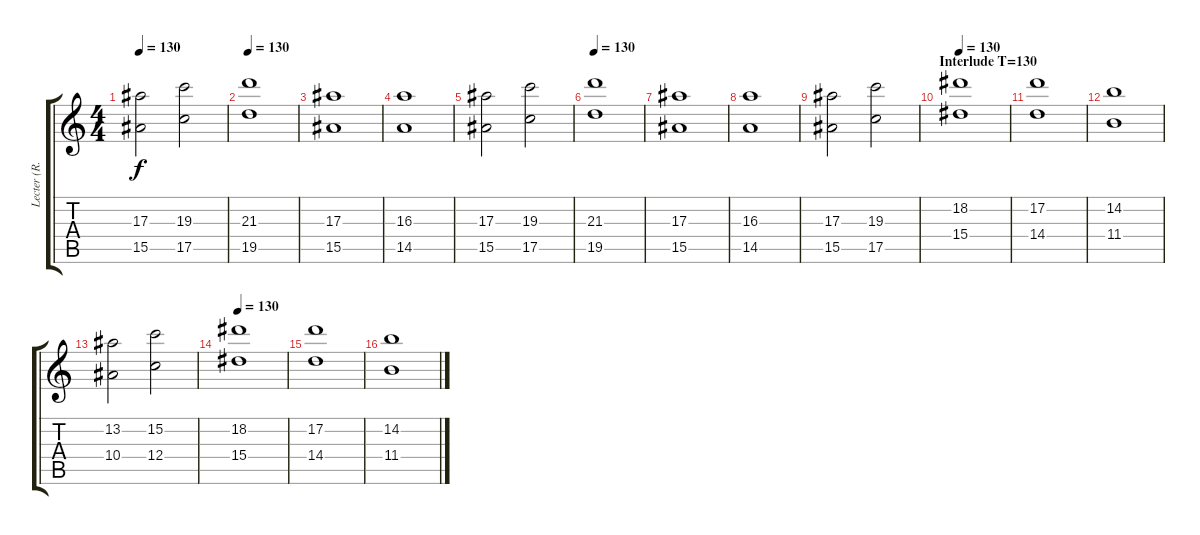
\track ("Lecter (R.H.)" "Lecter (R.") {instrument stringensemble1}
\staff {score tabs}
\tuning (D5 A4 F4 C4 G3 D3) {hide}
\ts (4 4)
\tempo 130
\clef g2
\ks c
(17.3 15.5).2{dy f} (19.3 17.5).2 |
\tempo 130
(21.3 19.5).1 |
(17.3 15.5).1 |
(16.3 14.5).1 |
(17.3 15.5).2 (19.3 17.5).2 |
\tempo 130
(21.3 19.5).1 |
(17.3 15.5).1 |
(16.3 14.5).1 |
(17.3 15.5).2 (19.3 17.5).2 |
\section ("" "Interlude T=130")
\tempo 130
(18.2 15.4).1 |
(17.2 14.4).1 |
(14.2 11.4).1 |
(13.2 10.4).2 (15.2 12.4).2 |
\tempo 130
(18.2 15.4).1 |
(17.2 14.4).1 |
(14.2 11.4).1
